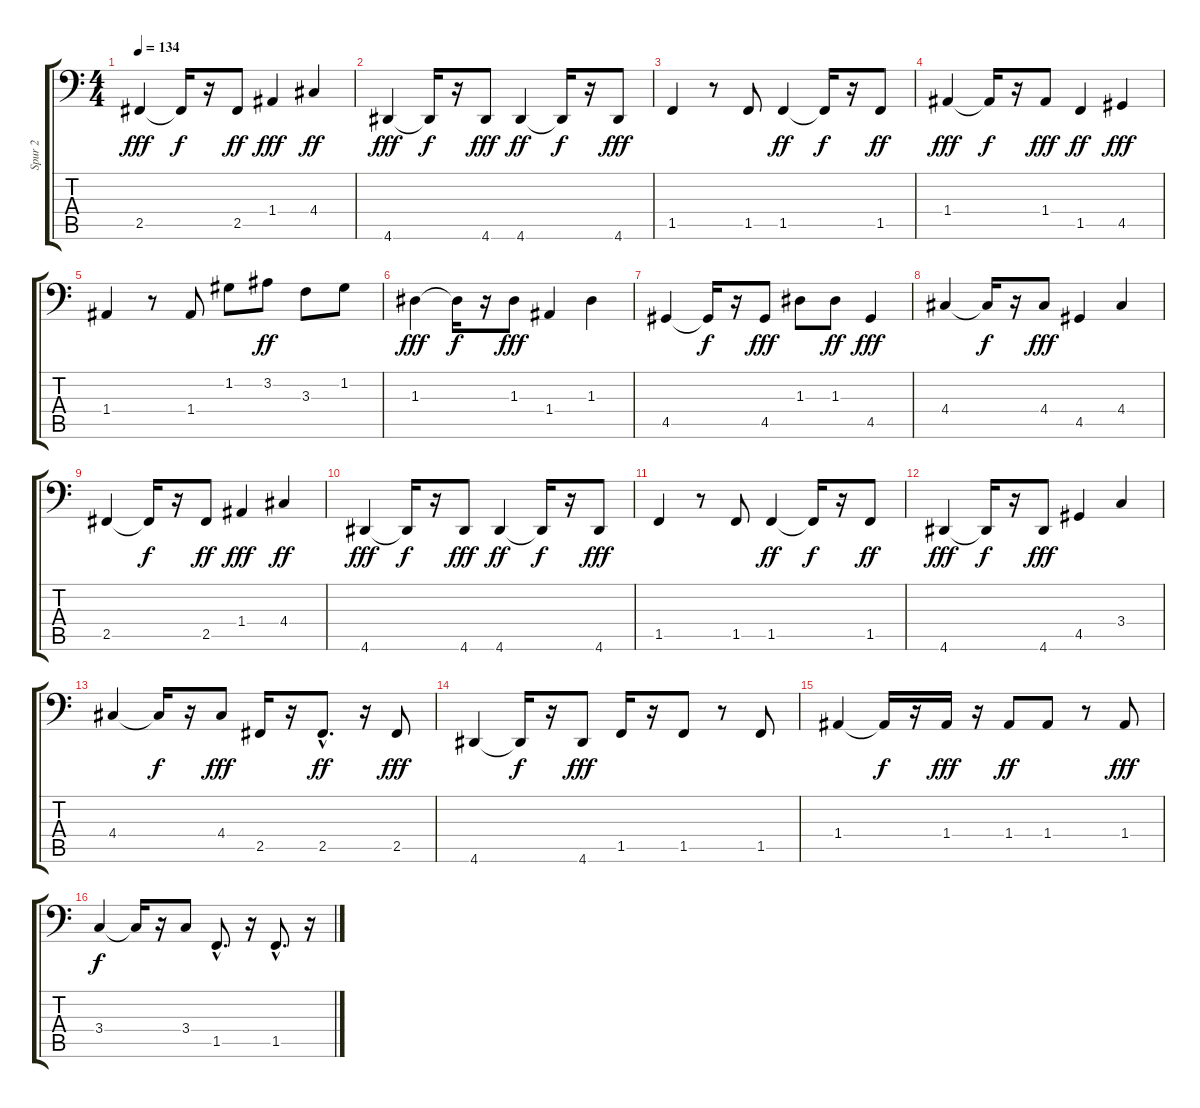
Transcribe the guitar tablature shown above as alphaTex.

\track ("Spur 2" "Spur 2") {instrument electricbassfinger}
\staff {score tabs}
\tuning (C3 G2 D2 A1 E1 B0) {hide}
\ts (4 4)
\tempo 134
\clef f4
\ks c
2.5.4{dy fff} 2.5{t}.16{dy f} r.16 2.5.8{dy ff} 1.4.4{dy fff} 4.4.4{dy ff} |
4.6.4{dy fff} 4.6{t}.16{dy f} r.16 4.6.8{dy fff} 4.6.4{dy ff} 4.6{t}.16{dy f} r.16 4.6.8{dy fff} |
1.5.4 r.8 1.5.8 1.5.4{dy ff} 1.5{t}.16{dy f} r.16 1.5.8{dy ff} |
1.4.4{dy fff} 1.4{t}.16{dy f} r.16 1.4.8{dy fff} 1.5.4{dy ff} 4.5.4{dy fff} |
1.4.4 r.8 1.4.8 1.2.8 3.2.8{dy ff} 3.3.8 1.2.8 |
1.3.4{dy fff} 1.3{t}.16{dy f} r.16 1.3.8{dy fff} 1.4.4 1.3.4 |
4.5.4 4.5{t}.16{dy f} r.16 4.5.8{dy fff} 1.3.8 1.3.8{dy ff} 4.5.4{dy fff} |
4.4.4 4.4{t}.16{dy f} r.16 4.4.8{dy fff} 4.5.4 4.4.4 |
2.5.4 2.5{t}.16{dy f} r.16 2.5.8{dy ff} 1.4.4{dy fff} 4.4.4{dy ff} |
4.6.4{dy fff} 4.6{t}.16{dy f} r.16 4.6.8{dy fff} 4.6.4{dy ff} 4.6{t}.16{dy f} r.16 4.6.8{dy fff} |
1.5.4 r.8 1.5.8 1.5.4{dy ff} 1.5{t}.16{dy f} r.16 1.5.8{dy ff} |
4.6.4{dy fff} 4.6{t}.16{dy f} r.16 4.6.8{dy fff} 4.5.4 3.4.4 |
4.4.4 4.4{t}.16{dy f} r.16 4.4.8{dy fff} 2.5.16 r.16 2.5{hac}.8{d dy ff} r.16 2.5.8{dy fff} |
4.6.4 4.6{t}.16{dy f} r.16 4.6.8{dy fff} 1.5.16 r.16 1.5.8 r.8 1.5.8 |
1.4.4 1.4{t}.16{dy f} r.16 1.4.16{dy fff} r.16 1.4.8{dy ff} 1.4.8 r.8 1.4.8{dy fff} |
3.4.4{dy f} 3.4{t}.16 r.16 3.4.8 1.5{hac}.8{d} r.16 1.5{hac}.8{d} r.16
